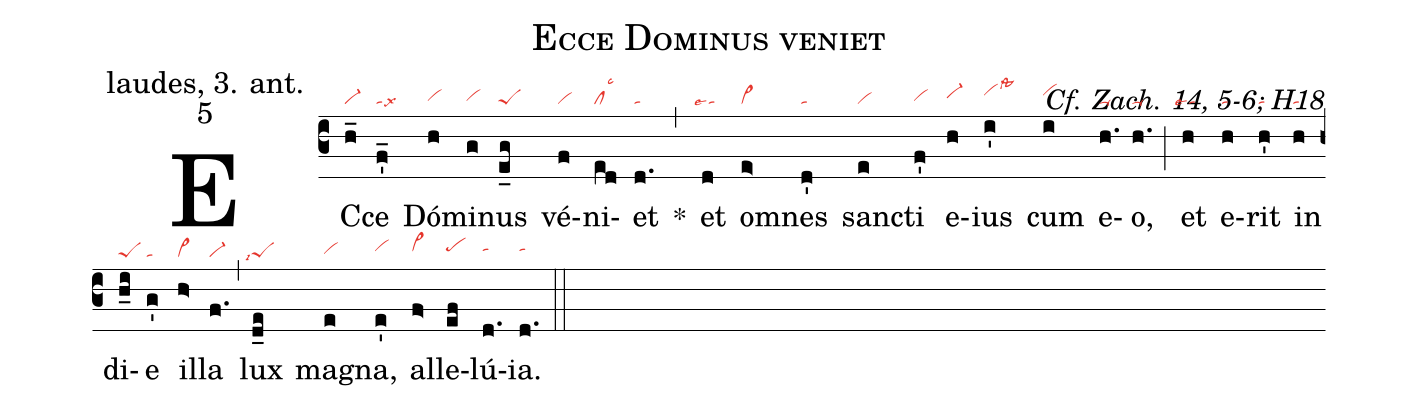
name: Ecce Dominus veniet;
office-part: laudes, 3. ant.;
mode: 5;
commentary: Cf. Zach. 14, 5-6; H18;
nabc-lines: 1;
%%
(c3)
EC(h_|vi-)ce(f_'|talsx6) Dó(h|vihg)mi(g|vihg)nus(e_g|peS) vé(f|vi)ni(ed|cllsc3)et(d.|ta) *(,)
et(d|``talse4) om(e>|vi>)nes(d'|ta) san(e|vi)cti(f'|vihg) e(h|vi-hh)ius(i'|vihilssta3) cum(i|vihi) e(h.|ta-)o,(h.|ta-) (;)
et(h|``talse4) e(h|ta)rit(h'|ta) in(h|ta) di(h_i|peS)e(g'|ta) il(h>|vi>)la(f.|vi-) (,)
lux(d_e|``peSlsi7) ma(e|vihg)gna,(e'|vihh) al(f>|vi>hh)le(ef|pehh)lú(d.|tahh)ia.(d.|tahh) (::)
